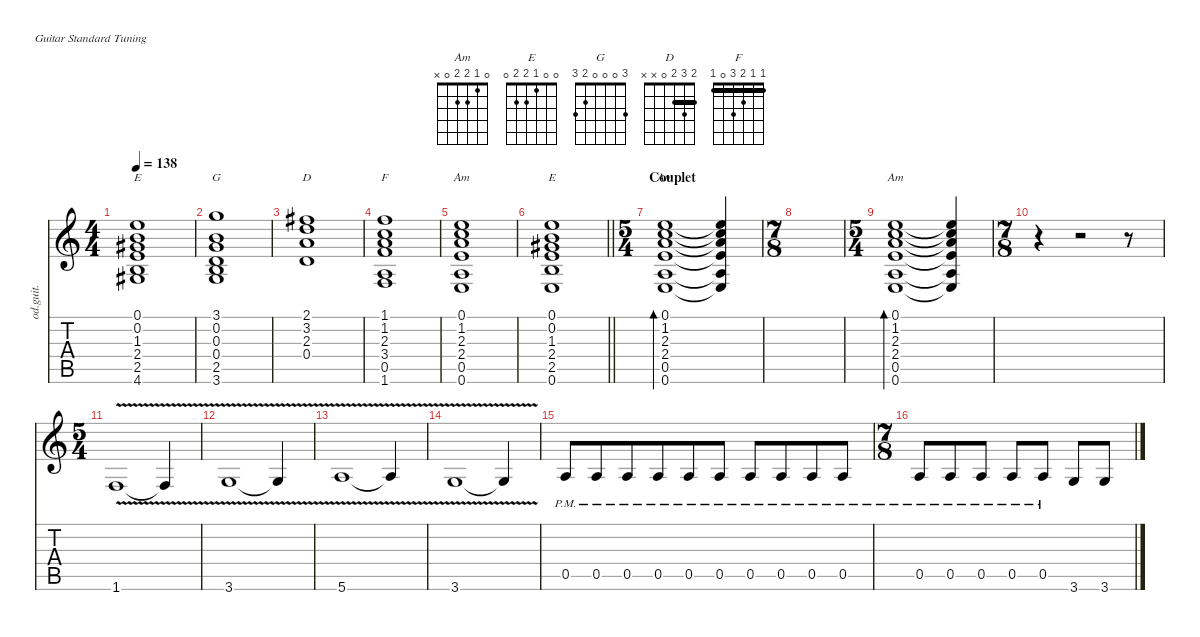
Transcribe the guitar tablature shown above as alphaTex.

\defaultSystemsLayout 4
\hideDynamics
\bracketExtendMode nobrackets
\track ("Hichem" "od.guit.") {mute instrument overdrivenguitar}
\staff {score tabs}
\tuning (E4 B3 G3 D3 A2 E2)
\chord ("Am" x x x x x x)
\chord ("E" 0 0 1 2 2 0)
\chord ("G" 3 0 0 0 2 3)
\chord ("D" 2 3 2 0 x x) {barre 2}
\chord ("F" 1 1 2 3 0 1) {barre 1}
\chord ("Am" 0 1 2 2 0 x)
\ts (4 4)
\tempo 138
\clef g2
\ks aminor
(0.1 0.2 1.3{acc #} 2.4 2.5 4.6{acc #}).1{ch "E" dy mp beam Up} |
(3.1 0.2 0.3 0.4 2.5 3.6).1{ch "G" beam Up} |
(2.1{acc #} 3.2 2.3 0.4).1{ch "D" beam Up} |
(1.1 1.2 2.3 3.4 0.5 1.6).1{ch "F" beam Up} |
(0.1 1.2 2.3 2.4 0.5 0.6).1{ch "Am" beam Up} |
\barLineRight lightlight
(0.1 0.2 1.3{acc #} 2.4 2.5 0.6).1{ch "E" beam Up} |
\ts (5 4)
\beaming (8 6 4)
\section ("" "Couplet")
(0.1 1.2 2.3 2.4 0.5 0.6).1{bd 480 ch "Am" dy f instrument electricguitarclean beam Up} (0.1{t} 1.2{t} 2.3{t} 2.4{t} 0.5{t} 0.6{t}).4{beam Up} |
\ts (7 8)
\beaming (8 3 2 2)
|
\ts (5 4)
\beaming (8 6 4)
(0.1 1.2 2.3 2.4 0.5 0.6).1{bd 480 ch "Am" beam Up} (0.1{t} 1.2{t} 2.3{t} 2.4{t} 0.5{t} 0.6{t}).4{beam Up} |
\ts (7 8)
\beaming (8 6 4)
r.4{beam Down} r.2{beam Down} r.8{beam Down} |
\ts (5 4)
\beaming (8 6 4)
1.6{v}.1{instrument overdrivenguitar beam Up} 1.6{v t}.4{beam Up} |
3.6{v}.1{beam Up} 3.6{v t}.4{beam Up} |
5.6{v}.1{beam Up} 5.6{v t}.4{beam Up} |
3.6{v}.1{beam Up} 3.6{v t}.4{beam Up} |
0.5{pm}.8{beam Up} 0.5{pm}.8{dy mf beam Up} 0.5{pm}.8{beam Up} 0.5{pm}.8{beam Up} 0.5{pm}.8{beam Up} 0.5{pm}.8{dy f beam Up} 0.5{pm}.8{dy mf beam Up} 0.5{pm}.8{beam Up} 0.5{pm}.8{beam Up} 0.5{pm}.8{beam Up} |
\ts (7 8)
\beaming (8 3 2 2)
0.5{pm}.8{beam Up} 0.5{pm}.8{dy mp beam Up} 0.5{pm}.8{beam Up} 0.5{pm}.8{beam Up} 0.5{pm}.8{beam Up} 3.6.8{beam Up} 3.6.8{beam Up}
